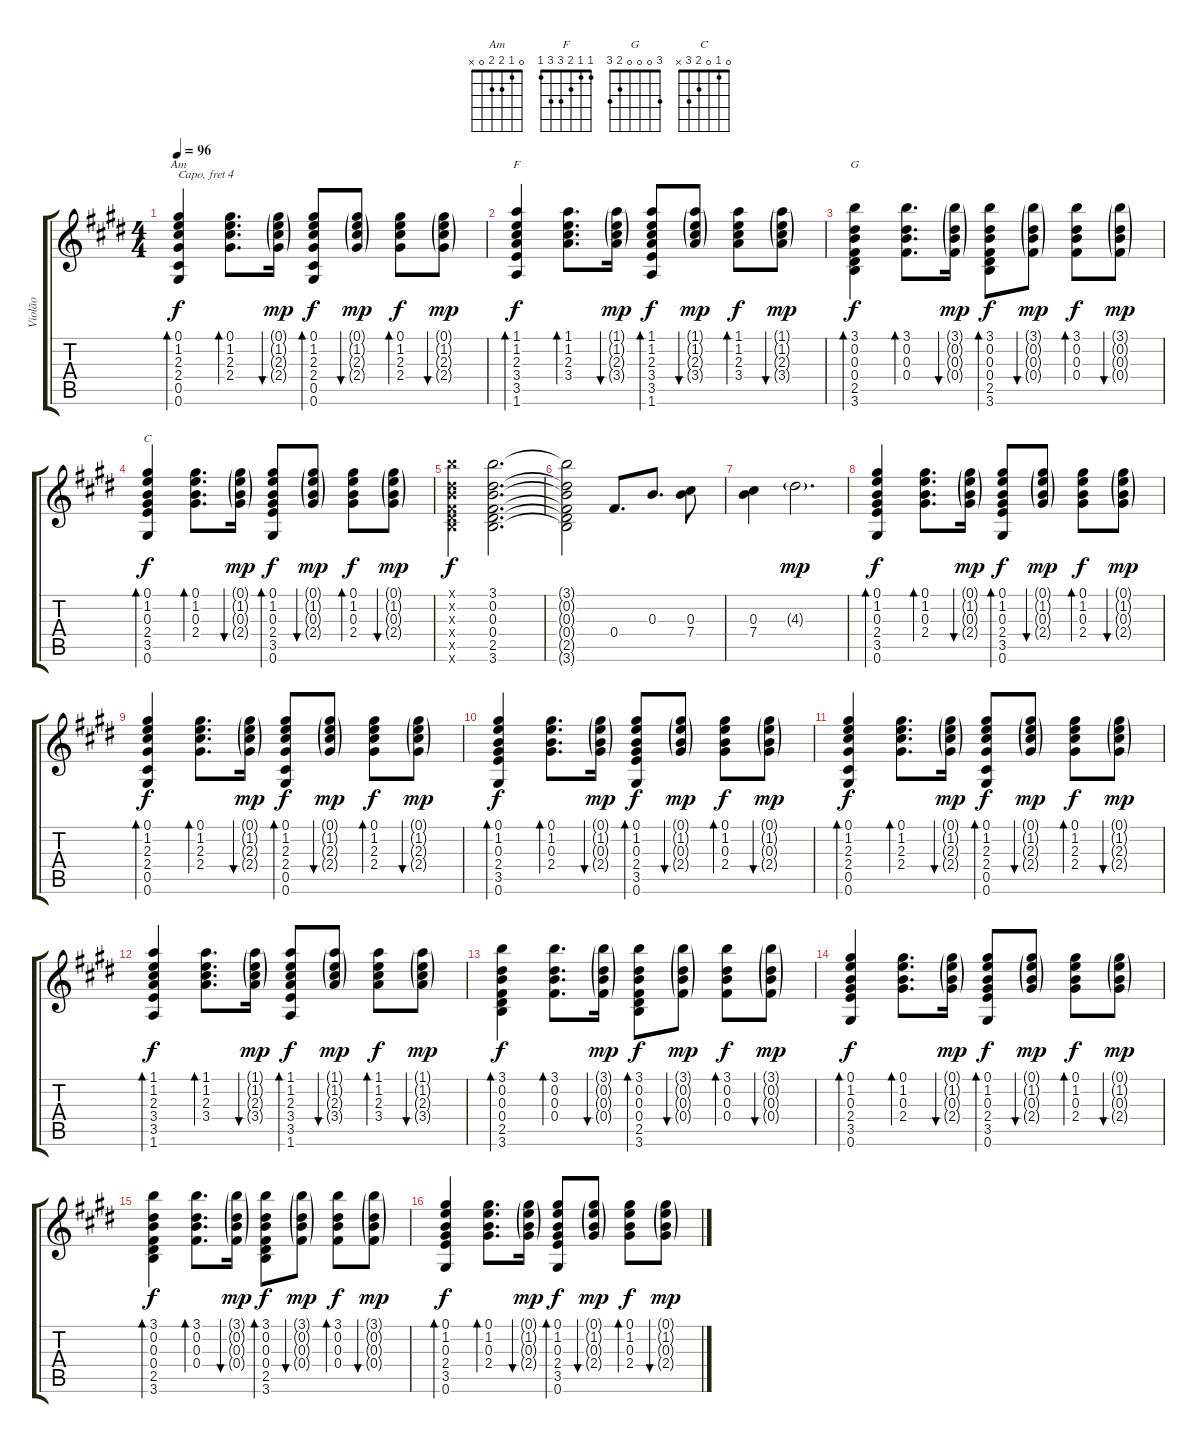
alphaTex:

\track ("Violão" "Violão") {instrument acousticguitarsteel}
\staff {score tabs}
\capo 4
\tuning (E4 B3 G3 D3 A2 E2) {hide}
\chord ("Am" 0 1 2 2 0 x)
\chord ("F" 1 1 2 3 3 1)
\chord ("G" 3 0 0 0 2 3)
\chord ("C" 0 1 0 2 3 x)
\ts (4 4)
\tempo 96
\clef g2
\ks e
(0.1 1.2 2.3 2.4 0.5 0.6).4{bd 60 ch "Am" dy f} (0.1 1.2 2.3 2.4).8{d bd 60} (0.1{g} 1.2{g} 2.3{g} 2.4{g}).16{bu 60 dy mp} (0.1 1.2 2.3 2.4 0.5 0.6).8{bd 60 dy f} (0.1{g} 1.2{g} 2.3{g} 2.4{g}).8{bu 60 dy mp} (0.1 1.2 2.3 2.4).8{bd 60 dy f} (0.1{g} 1.2{g} 2.3{g} 2.4{g}).8{bu 60 dy mp} |
(1.1 1.2 2.3 3.4 3.5 1.6).4{bd 60 ch "F" dy f} (1.1 1.2 2.3 3.4).8{d bd 60} (1.1{g} 1.2{g} 2.3{g} 3.4{g}).16{bu 60 dy mp} (1.1 1.2 2.3 3.4 3.5 1.6).8{bd 60 dy f} (1.1{g} 1.2{g} 2.3{g} 3.4{g}).8{bu 60 dy mp} (1.1 1.2 2.3 3.4).8{bd 60 dy f} (1.1{g} 1.2{g} 2.3{g} 3.4{g}).8{bu 60 dy mp} |
(3.1 0.2 0.3 0.4 2.5 3.6).4{bd 60 ch "G" dy f} (3.1 0.2 0.3 0.4).8{d bd 60} (3.1{g} 0.2{g} 0.3{g} 0.4{g}).16{bu 60 dy mp} (3.1 0.2 0.3 0.4 2.5 3.6).8{bd 60 dy f} (3.1{g} 0.2{g} 0.3{g} 0.4{g}).8{bu 60 dy mp} (3.1 0.2 0.3 0.4).8{bd 60 dy f} (3.1{g} 0.2{g} 0.3{g} 0.4{g}).8{bu 60 dy mp} |
(0.1 1.2 0.3 2.4 3.5 0.6).4{bd 60 ch "C" dy f} (0.1 1.2 0.3 2.4).8{d bd 60} (0.1{g} 1.2{g} 0.3{g} 2.4{g}).16{bu 60 dy mp} (0.1 1.2 0.3 2.4 3.5 0.6).8{bd 60 dy f} (0.1{g} 1.2{g} 0.3{g} 2.4{g}).8{bu 60 dy mp} (0.1 1.2 0.3 2.4).8{bd 60 dy f} (0.1{g} 1.2{g} 0.3{g} 2.4{g}).8{bu 60 dy mp} |
(3.1{x} 0.2{x} 0.3{x} 0.4{x} 2.5{x} 3.6{x}).4{dy f} (3.1 0.2 0.3 0.4 2.5 3.6).2{d} |
(3.1{t} 0.2{t} 0.3{t} 0.4{t} 2.5{t} 3.6{t}).2 0.4.8{d} 0.3.8{d} (0.3 7.4).8 |
(0.3 7.4).4 4.3{g}.2{d dy mp} |
(0.1 1.2 0.3 2.4 3.5 0.6).4{bd 60 dy f} (0.1 1.2 0.3 2.4).8{d bd 60} (0.1{g} 1.2{g} 0.3{g} 2.4{g}).16{bu 60 dy mp} (0.1 1.2 0.3 2.4 3.5 0.6).8{bd 60 dy f} (0.1{g} 1.2{g} 0.3{g} 2.4{g}).8{bu 60 dy mp} (0.1 1.2 0.3 2.4).8{bd 60 dy f} (0.1{g} 1.2{g} 0.3{g} 2.4{g}).8{bu 60 dy mp} |
(0.1 1.2 2.3 2.4 0.5 0.6).4{bd 60 dy f} (0.1 1.2 2.3 2.4).8{d bd 60} (0.1{g} 1.2{g} 2.3{g} 2.4{g}).16{bu 60 dy mp} (0.1 1.2 2.3 2.4 0.5 0.6).8{bd 60 dy f} (0.1{g} 1.2{g} 2.3{g} 2.4{g}).8{bu 60 dy mp} (0.1 1.2 2.3 2.4).8{bd 60 dy f} (0.1{g} 1.2{g} 2.3{g} 2.4{g}).8{bu 60 dy mp} |
(0.1 1.2 0.3 2.4 3.5 0.6).4{bd 60 dy f} (0.1 1.2 0.3 2.4).8{d bd 60} (0.1{g} 1.2{g} 0.3{g} 2.4{g}).16{bu 60 dy mp} (0.1 1.2 0.3 2.4 3.5 0.6).8{bd 60 dy f} (0.1{g} 1.2{g} 0.3{g} 2.4{g}).8{bu 60 dy mp} (0.1 1.2 0.3 2.4).8{bd 60 dy f} (0.1{g} 1.2{g} 0.3{g} 2.4{g}).8{bu 60 dy mp} |
(0.1 1.2 2.3 2.4 0.5 0.6).4{bd 60 dy f} (0.1 1.2 2.3 2.4).8{d bd 60} (0.1{g} 1.2{g} 2.3{g} 2.4{g}).16{bu 60 dy mp} (0.1 1.2 2.3 2.4 0.5 0.6).8{bd 60 dy f} (0.1{g} 1.2{g} 2.3{g} 2.4{g}).8{bu 60 dy mp} (0.1 1.2 2.3 2.4).8{bd 60 dy f} (0.1{g} 1.2{g} 2.3{g} 2.4{g}).8{bu 60 dy mp} |
(1.1 1.2 2.3 3.4 3.5 1.6).4{bd 60 dy f} (1.1 1.2 2.3 3.4).8{d bd 60} (1.1{g} 1.2{g} 2.3{g} 3.4{g}).16{bu 60 dy mp} (1.1 1.2 2.3 3.4 3.5 1.6).8{bd 60 dy f} (1.1{g} 1.2{g} 2.3{g} 3.4{g}).8{bu 60 dy mp} (1.1 1.2 2.3 3.4).8{bd 60 dy f} (1.1{g} 1.2{g} 2.3{g} 3.4{g}).8{bu 60 dy mp} |
(3.1 0.2 0.3 0.4 2.5 3.6).4{bd 60 dy f} (3.1 0.2 0.3 0.4).8{d bd 60} (3.1{g} 0.2{g} 0.3{g} 0.4{g}).16{bu 60 dy mp} (3.1 0.2 0.3 0.4 2.5 3.6).8{bd 60 dy f} (3.1{g} 0.2{g} 0.3{g} 0.4{g}).8{bu 60 dy mp} (3.1 0.2 0.3 0.4).8{bd 60 dy f} (3.1{g} 0.2{g} 0.3{g} 0.4{g}).8{bu 60 dy mp} |
(0.1 1.2 0.3 2.4 3.5 0.6).4{bd 60 dy f} (0.1 1.2 0.3 2.4).8{d bd 60} (0.1{g} 1.2{g} 0.3{g} 2.4{g}).16{bu 60 dy mp} (0.1 1.2 0.3 2.4 3.5 0.6).8{bd 60 dy f} (0.1{g} 1.2{g} 0.3{g} 2.4{g}).8{bu 60 dy mp} (0.1 1.2 0.3 2.4).8{bd 60 dy f} (0.1{g} 1.2{g} 0.3{g} 2.4{g}).8{bu 60 dy mp} |
(3.1 0.2 0.3 0.4 2.5 3.6).4{bd 60 dy f} (3.1 0.2 0.3 0.4).8{d bd 60} (3.1{g} 0.2{g} 0.3{g} 0.4{g}).16{bu 60 dy mp} (3.1 0.2 0.3 0.4 2.5 3.6).8{bd 60 dy f} (3.1{g} 0.2{g} 0.3{g} 0.4{g}).8{bu 60 dy mp} (3.1 0.2 0.3 0.4).8{bd 60 dy f} (3.1{g} 0.2{g} 0.3{g} 0.4{g}).8{bu 60 dy mp} |
(0.1 1.2 0.3 2.4 3.5 0.6).4{bd 60 dy f} (0.1 1.2 0.3 2.4).8{d bd 60} (0.1{g} 1.2{g} 0.3{g} 2.4{g}).16{bu 60 dy mp} (0.1 1.2 0.3 2.4 3.5 0.6).8{bd 60 dy f} (0.1{g} 1.2{g} 0.3{g} 2.4{g}).8{bu 60 dy mp} (0.1 1.2 0.3 2.4).8{bd 60 dy f} (0.1{g} 1.2{g} 0.3{g} 2.4{g}).8{bu 60 dy mp}
